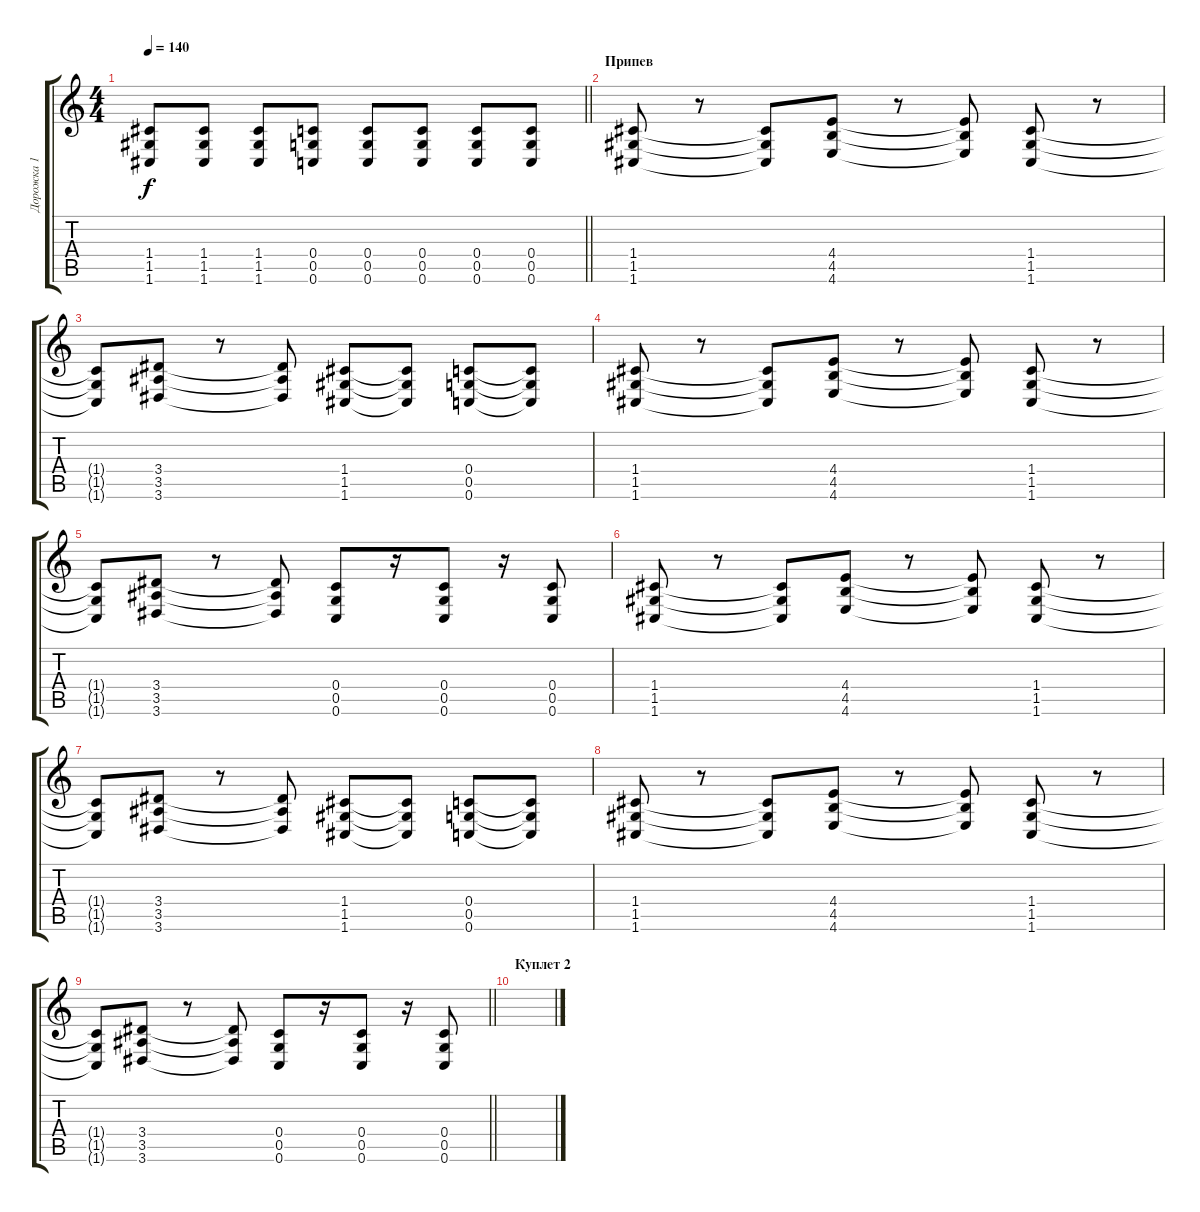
\track ("Дорожка 1" "Дорожка 1") {instrument distortionguitar}
\staff {score tabs}
\tuning (D4 A3 F3 C3 G2 C2) {hide}
\ts (4 4)
\tempo 140
\clef g2
\barLineRight lightlight
\ks c
(1.4 1.5 1.6).8{dy f} (1.4 1.5 1.6).8 (1.4 1.5 1.6).8 (0.4 0.5 0.6).8 (0.4 0.5 0.6).8 (0.4 0.5 0.6).8 (0.4 0.5 0.6).8 (0.4 0.5 0.6).8 |
\section ("" "Припев")
(1.4 1.5 1.6).8 r.8 (1.4{t} 1.5{t} 1.6{t}).8 (4.4 4.5 4.6).8 r.8 (4.4{t} 4.5{t} 4.6{t}).8 (1.4 1.5 1.6).8 r.8 |
(1.4{t} 1.5{t} 1.6{t}).8 (3.4 3.5 3.6).8 r.8 (3.4{t} 3.5{t} 3.6{t}).8 (1.4 1.5 1.6).8 (1.4{t} 1.5{t} 1.6{t}).8 (0.4 0.5 0.6).8 (0.4{t} 0.5{t} 0.6{t}).8 |
(1.4 1.5 1.6).8 r.8 (1.4{t} 1.5{t} 1.6{t}).8 (4.4 4.5 4.6).8 r.8 (4.4{t} 4.5{t} 4.6{t}).8 (1.4 1.5 1.6).8 r.8 |
(1.4{t} 1.5{t} 1.6{t}).8 (3.4 3.5 3.6).8 r.8 (3.4{t} 3.5{t} 3.6{t}).8 (0.4 0.5 0.6).8 r.16 (0.4 0.5 0.6).8 r.16 (0.4 0.5 0.6).8 |
(1.4 1.5 1.6).8 r.8 (1.4{t} 1.5{t} 1.6{t}).8 (4.4 4.5 4.6).8 r.8 (4.4{t} 4.5{t} 4.6{t}).8 (1.4 1.5 1.6).8 r.8 |
(1.4{t} 1.5{t} 1.6{t}).8 (3.4 3.5 3.6).8 r.8 (3.4{t} 3.5{t} 3.6{t}).8 (1.4 1.5 1.6).8 (1.4{t} 1.5{t} 1.6{t}).8 (0.4 0.5 0.6).8 (0.4{t} 0.5{t} 0.6{t}).8 |
(1.4 1.5 1.6).8 r.8 (1.4{t} 1.5{t} 1.6{t}).8 (4.4 4.5 4.6).8 r.8 (4.4{t} 4.5{t} 4.6{t}).8 (1.4 1.5 1.6).8 r.8 |
\barLineRight lightlight
(1.4{t} 1.5{t} 1.6{t}).8 (3.4 3.5 3.6).8 r.8 (3.4{t} 3.5{t} 3.6{t}).8 (0.4 0.5 0.6).8 r.16 (0.4 0.5 0.6).8 r.16 (0.4 0.5 0.6).8 |
\section ("" "Куплет 2")
